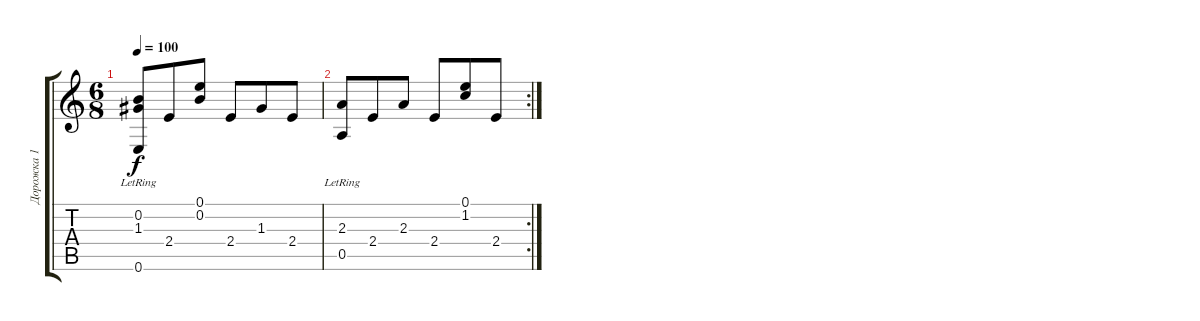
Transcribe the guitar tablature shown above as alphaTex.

\track ("Дорожка 1" "Дорожка 1") {instrument acousticguitarnylon}
\staff {score tabs}
\tuning (E4 B3 G3 D3 A2 E2) {hide}
\ts (6 8)
\tempo 100
\clef g2
\ks c
(0.2 1.3 0.6{lr}).8{dy f} 2.4.8 (0.1 0.2).8 2.4.8 1.3.8 2.4.8 |
\rc 2
(2.3 0.5{lr}).8 2.4.8 2.3.8 2.4.8 (0.1 1.2).8 2.4.8
